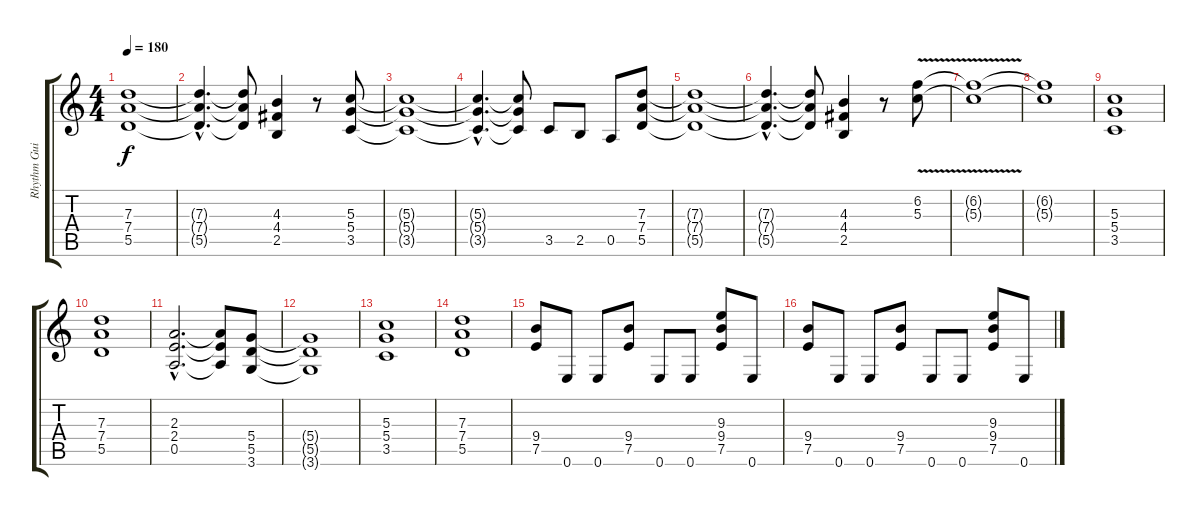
\track ("Rhythm Guitar 2" "Rhythm Gui") {instrument distortionguitar}
\staff {score tabs}
\tuning (E4 B3 G3 D3 A2 E2) {hide}
\ts (4 4)
\tempo 180
\clef g2
\ks c
(7.3{t} 7.4{t} 5.5{t}).1{dy f} |
(7.3{hac t} 7.4{hac t} 5.5{hac t}).4{d} (7.3{t} 7.4{t} 5.5{t}).8 (4.3 4.4 2.5).4 r.8 (5.3 5.4 3.5).8 |
(5.3{t} 5.4{t} 3.5{t}).1 |
(5.3{hac t} 5.4{hac t} 3.5{hac t}).4{d} (5.3{t} 5.4{t} 3.5{t}).8 3.5.8 2.5.8 0.5.8 (7.3 7.4 5.5).8 |
(7.3{t} 7.4{t} 5.5{t}).1 |
(7.3{hac t} 7.4{hac t} 5.5{hac t}).4{d} (7.3{t} 7.4{t} 5.5{t}).8 (4.3 4.4 2.5).4 r.8 (6.2{v} 5.3).8 |
(6.2{t} 5.3{t}).1 |
(6.2{t} 5.3{t}).1 |
(5.3 5.4 3.5).1 |
(7.3 7.4 5.5).1 |
(2.3{hac} 2.4{hac} 0.5{hac}).2{d} (2.3{t} 2.4{t} 0.5{t}).8 (5.4 5.5 3.6).8 |
(5.4{t} 5.5{t} 3.6{t}).1 |
(5.3 5.4 3.5).1 |
(7.3 7.4 5.5).1 |
(9.4 7.5).8 0.6.8 0.6.8 (9.4 7.5).8 0.6.8 0.6.8 (9.3 9.4 7.5).8 0.6.8 |
(9.4 7.5).8 0.6.8 0.6.8 (9.4 7.5).8 0.6.8 0.6.8 (9.3 9.4 7.5).8 0.6.8
